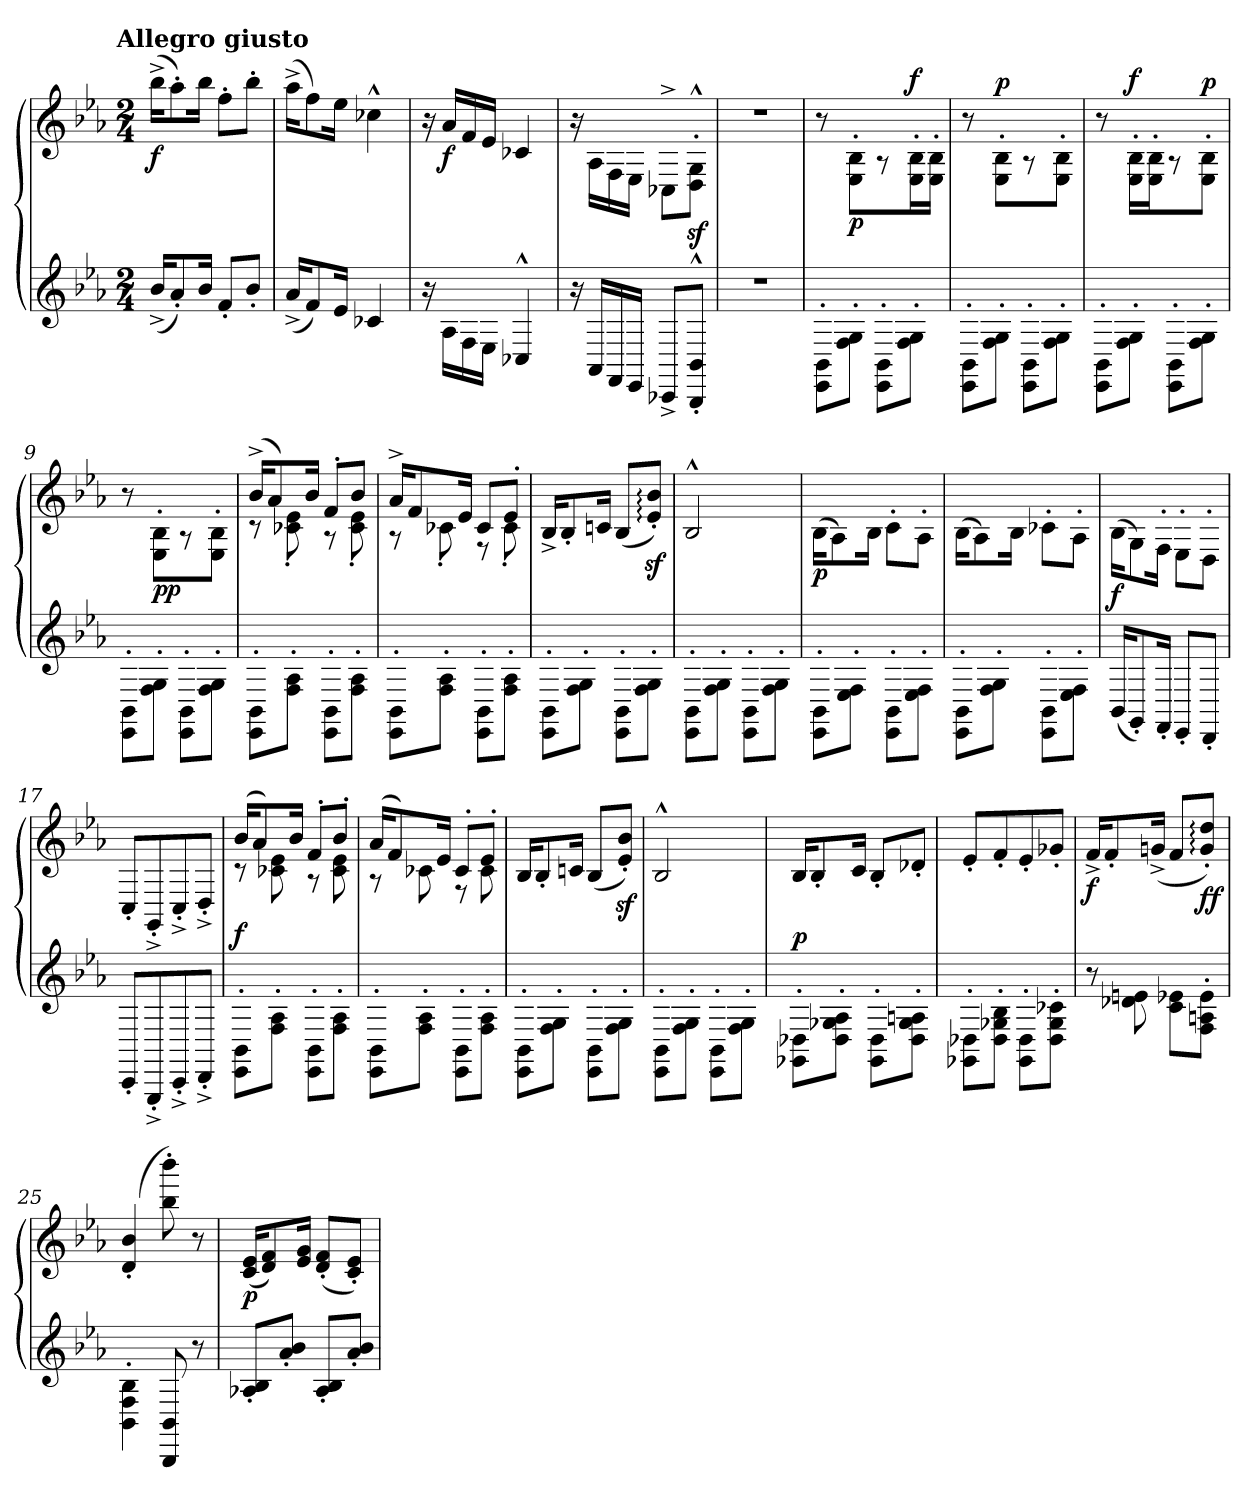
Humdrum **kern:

**kern	**kern	**dynam
*part1	*part1	*part1
*staff2	*staff1	*staff1/2
*clefG2	*clefG2	*
*k[b-e-a-]	*k[b-e-a-]	*
*E-:	*E-:	*
!!LO:TX:omd:t=Allegro giusto
*M2/4	*M2/4	*
*MM132	*MM132	*
=1	=1	=1
!	!	!LO:DY:b
(<16b-^/KL	(>16bb-^\KL	f
8a-'/)	8aa-'\)	.
16b-/Jk	16bb-\Jk	.
8f'/L	8ff'\L	.
8b-'/J	8bb-'\J	.
=2	=2	=2
(<16a-^/KL	(>16aa-^\KL	.
8f/)	8ff\)	.
16e-/Jk	16ee-\Jk	.
4c-X/	4cc-X^^\	.
=3	=3	=3
16r	16r	.
!	!	!LO:DY:b
16A-\LL	16a-/LL	f
16F\	16f/	.
16E-\JJ	16e-/JJ	.
4C-X^^/	4c-X/	.
=4	=4	=4
16r	16r	.
16AA-/LL	16A-\LL	.
16FF/	16F\	.
16EE-/JJ	16E-\JJ	.
8CC-X^/L	8C-X^\L	.
8BBB-^^'/ 8BB-^^'/J	8Dz<^^'\ 8Gz<^^'\J	.
=5	=5	=5
2r	2r	.
!!LO:LB:g=z
=6	=6	=6
8EE-'\ 8BB-'\L	8r	.
!	!	!LO:DY:b
8F'\ 8G'\J	8E-'\ 8B-'\L	p
8EE-'\ 8BB-'\L	8r	.
!	!	!LO:DY:a
8F'\ 8G'\J	16E-'\ 16B-'\L	f
.	16E-'\ 16B-'\JJ	.
=7	=7	=7
8EE-'\ 8BB-'\L	8r	.
!	!	!LO:DY:a
8F'\ 8G'\J	8E-'\ 8B-'\L	p
8EE-'\ 8BB-'\L	8r	.
8F'\ 8G'\J	8E-'\ 8B-'\J	.
=8	=8	=8
8EE-'\ 8BB-'\L	8r	.
!	!	!LO:DY:a
8F'\ 8G'\J	16E-'\ 16B-'\LL	f
.	16E-'\ 16B-'\J	.
8EE-'\ 8BB-'\L	8r	.
!	!	!LO:DY:a
8F'\ 8G'\J	8E-'\ 8B-'\J	p
=9	=9	=9
8EE-'\ 8BB-'\L	8r	.
!	!	!LO:DY:b
8F'\ 8G'\J	8E-'\ 8B-'\L	pp
8EE-'\ 8BB-'\L	8r	.
8F'\ 8G'\J	8E-'\ 8B-'\J	.
=10	=10	=10
*	*^	*
!	!	!	!LO:DY:b=2
!	!	!	!LO:DY:n=1:b
8EE-'\ 8BB-'\L	(>16b-^/KL	8r	p mf
.	8a-/)	.	.
8F'\ 8A-'\J	.	8c-X'\ 8e-'\	.
.	16b-/Jk	.	.
8EE-'\ 8BB-'\L	8f'/L	8r	.
8F'\ 8A-'\J	8b-/J	8c-'\ 8e-'\	.
!!LO:LB:g=z	!!
=11	=11	=11	=11
8EE-'\ 8BB-'\L	16a-^/KL	8r	.
.	8f/	.	.
8F'\ 8A-'\J	.	8c-X'\	.
.	16e-/Jk	.	.
8EE-'\ 8BB-'\L	8c-/L	8r	.
8F'\ 8A-'\J	8e-'/J	8c-'\	.
*	*v	*v	*
=12	=12	=12
8EE-'\ 8BB-'\L	16B-^/KL	.
.	8B-'/	.
8F'\ 8G'\J	.	.
.	16cn/Jk	.
8EE-'\ 8BB-'\L	(>8B-/L	.
8F'\ 8G'\J	8e-z<:'/ 8b-z<:'/J)	.
=13	=13	=13
8EE-'\ 8BB-'\L	2B-^^/	.
8F'\ 8G'\J	.	.
8EE-'\ 8BB-'\L	.	.
8F'\ 8G'\J	.	.
=14	=14	=14
!	!	!LO:DY:b
8EE-'\ 8BB-'\L	(>16B-\KL	p
.	8A-\)	.
8E-'\ 8F'\J	.	.
.	16B-\Jk	.
8EE-'\ 8BB-'\L	8c'\L	.
8E-'\ 8F'\J	8A-'\J	.
=15	=15	=15
8EE-'\ 8BB-'\L	(>16B-\KL	.
.	8A-\)	.
8F'\ 8G'\J	.	.
.	16B-\Jk	.
8EE-'\ 8BB-'\L	8c-X'\L	.
8E-'\ 8F'\J	8A-'\J	.
!!LO:LB:g=z
=16	=16	=16
!	!	!LO:DY:b
(<16BB-/KL	(>16B-\KL	f
8GG'/)	8G\)	.
16FF'/Jk	16F'\Jk	.
8EE-'/L	8E-'\L	.
8DD'/J	8D'\J	.
=17	=17	=17
8CC'/L	8C'/L	.
8GGG'^/	8GG'^/	.
8CC'^/	8C'^/	.
8DD'^/J	8D'^/J	.
=18	=18	=18
*	*^	*
!	!	!	!LO:DY:a=2
8EE-'\ 8BB-'\L	(>16b-/KL	8r	f
.	8a-/)	.	.
8F'\ 8A-'\J	.	8c-X\ 8e-\	.
.	16b-/Jk	.	.
8EE-'\ 8BB-'\L	8f'/L	8r	.
8F'\ 8A-'\J	8b-'/J	8c-\ 8e-\	.
=19	=19	=19	=19
8EE-'\ 8BB-'\L	(>16a-/KL	8r	.
.	8f/)	.	.
8F'\ 8A-'\J	.	8c-X\	.
.	16e-/Jk	.	.
8EE-'\ 8BB-'\L	8c-'/L	8r	.
8F'\ 8A-'\J	8e-'/J	8c-\	.
*	*v	*v	*
=20	=20	=20
8EE-'\ 8BB-'\L	16B-/KL	.
.	8B-'/	.
8F'\ 8G'\J	.	.
.	16cn/Jk	.
8EE-'\ 8BB-'\L	(<8B-/L	.
8F'\ 8G'\J	8e-z<'/ 8b-z<'/J)	.
!!LO:LB:g=z
=21	=21	=21
8EE-'\ 8BB-'\L	2B-^^/	.
8F'\ 8G'\J	.	.
8EE-'\ 8BB-'\L	.	.
8F'\ 8G'\J	.	.
=22	=22	=22
!	!	!LO:DY:a=2
8GG-X'\ 8D-X'\L	16B-/KL	p
.	8B-'/	.
8D-'\ 8G-X'\ 8A-'\J	.	.
.	16c/Jk	.
8GG-'\ 8D-'\L	8B-'/L	.
8D-'\ 8G-'\ 8An'\J	8d-X'/J	.
=23	=23	=23
8GG-X'\ 8D-X'\L	8e-'/L	.
8D-'\ 8G-X'\ 8B-'\J	8f'/	.
8GG-'\ 8D-'\L	8e-'/	.
8D-'\ 8G-'\ 8c-X'\J	8g-X'/J	.
=24	=24	=24
!	!	!LO:DY:b
8r	16f^/KL	f
.	8f'/	.
8d-X\ 8en\	.	.
.	(<16gn^/Jk	.
8c\ 8e-X\L	8f/L	.
!	!	!LO:DY:b
8F'\ 8An'\ 8e-'\J	8g:'/ 8dd:'/J)	ff
=25	=25	=25
4BB-'\ 4F'\ 4B-'\	(<4d'/ 4b-'/	.
8BBB-/ 8BB-/	8bb-'\ 8bbb-'\)	.
8r	8r	.
!!LO:PB:g=z
=26	=26	=26
!	!	!LO:DY:b
8A-X'/ 8B-'/L	(<16c/ 16e-/KL	p
.	8d/ 8f/)	.
8a-'/ 8b-'/J	.	.
.	16e-/ 16g/Jk	.
8A-'/ 8B-'/L	(<8d'/ 8f'/L	.
8a-'/ 8b-'/J	8c'/ 8e-'/J)	.
=	=	=
*-	*-	*-
